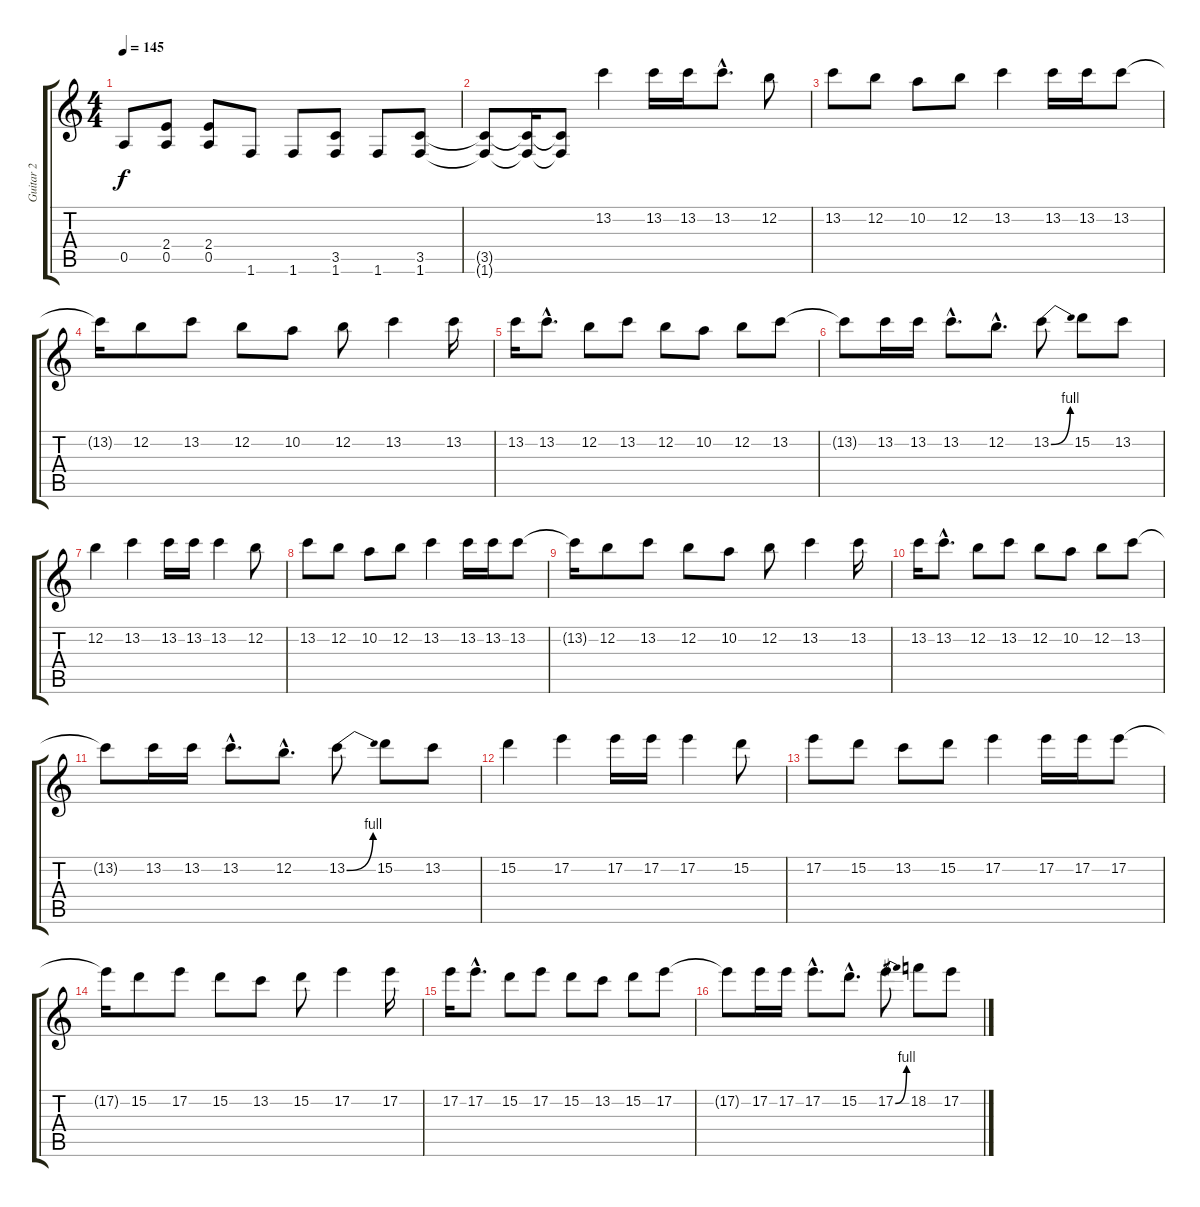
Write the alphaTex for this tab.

\track ("Guitar 2" "Guitar 2") {instrument distortionguitar}
\staff {score tabs}
\tuning (E4 B3 G3 D3 A2 E2) {hide}
\ts (4 4)
\tempo 145
\clef g2
\ks c
0.5.8{dy f} (2.4 0.5).8 (2.4 0.5).8 1.6.8 1.6.8 (3.5 1.6).8 1.6.8 (3.5 1.6).8 |
(3.5{t} 1.6{t}).8 (3.5{t} 1.6{t}).16 (3.5{t} 1.6{t}).8 13.2.4 13.2.16 13.2.16 13.2{hac}.8{d} 12.2.8 |
13.2.8 12.2.8 10.2.8 12.2.8 13.2.4 13.2.16 13.2.16 13.2.8 |
13.2{t}.16 12.2.8 13.2.8 12.2.8 10.2.8 12.2.8 13.2.4 13.2.16 |
13.2.16 13.2{hac}.8{d} 12.2.8 13.2.8 12.2.8 10.2.8 12.2.8 13.2.8 |
13.2{t}.8 13.2.16 13.2.16 13.2{hac}.8{d} 12.2{hac}.8{d} 13.2{be (bend 0 0 60 4)}.8 15.2.8 13.2.8 |
12.2.4 13.2.4 13.2.16 13.2.16 13.2.4 12.2.8 |
13.2.8 12.2.8 10.2.8 12.2.8 13.2.4 13.2.16 13.2.16 13.2.8 |
13.2{t}.16 12.2.8 13.2.8 12.2.8 10.2.8 12.2.8 13.2.4 13.2.16 |
13.2.16 13.2{hac}.8{d} 12.2.8 13.2.8 12.2.8 10.2.8 12.2.8 13.2.8 |
13.2{t}.8 13.2.16 13.2.16 13.2{hac}.8{d} 12.2{hac}.8{d} 13.2{be (bend 0 0 60 4)}.8 15.2.8 13.2.8 |
15.2.4 17.2.4 17.2.16 17.2.16 17.2.4 15.2.8 |
17.2.8 15.2.8 13.2.8 15.2.8 17.2.4 17.2.16 17.2.16 17.2.8 |
17.2{t}.16 15.2.8 17.2.8 15.2.8 13.2.8 15.2.8 17.2.4 17.2.16 |
17.2.16 17.2{hac}.8{d} 15.2.8 17.2.8 15.2.8 13.2.8 15.2.8 17.2.8 |
17.2{t}.8 17.2.16 17.2.16 17.2{hac}.8{d} 15.2{hac}.8{d} 17.2{be (bend 0 0 60 4)}.8 18.2.8 17.2.8
